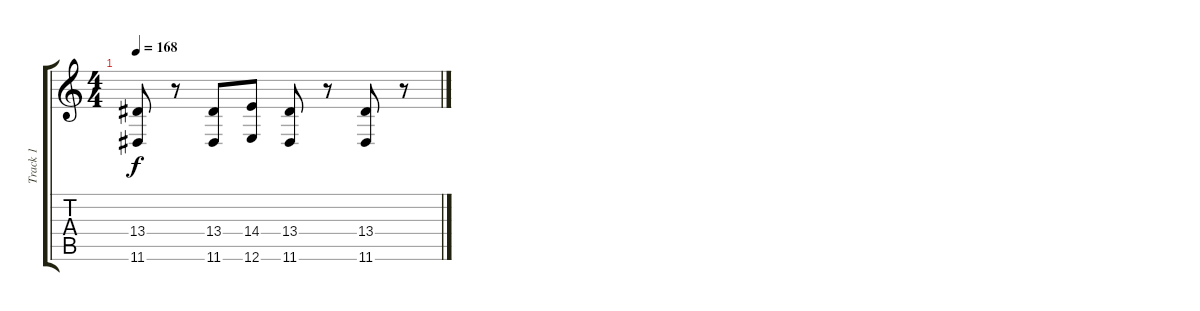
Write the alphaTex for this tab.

\track ("Track 1" "Track 1") {instrument lead2sawtooth}
\staff {score tabs}
\tuning (E4 B3 G3 D3 A2 E2) {hide}
\ts (4 4)
\tempo 168
\clef g2
\ks c
(13.4 11.6).8{dy f} r.8 (13.4 11.6).8 (14.4 12.6).8 (13.4 11.6).8 r.8 (13.4 11.6).8 r.8
